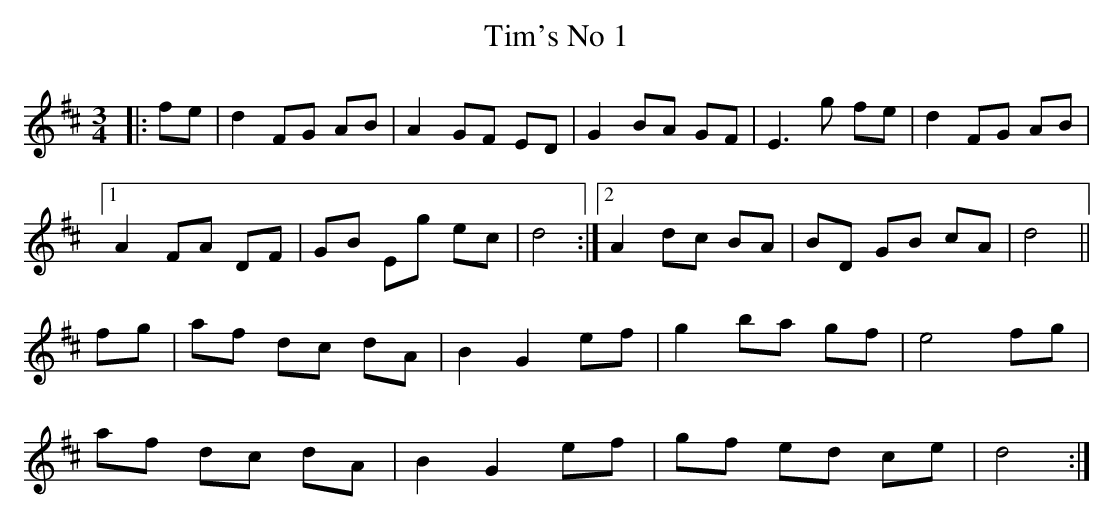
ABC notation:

X:1
T: Tim's No 1
M: 3/4
L: 1/8
K: Dmaj
|:fe|d2 FG AB|A2 GF ED|G2 BA GF|E3g fe|d2 FG AB|
[1 A2 FA DF|GB Eg ec|d4:|2 A2 dc BA|BD GB cA|d4||
fg|af dc dA|B2 G2 ef|g2 ba gf|e4 fg|
af dc dA|B2 G2 ef|gf ed ce|d4:|
